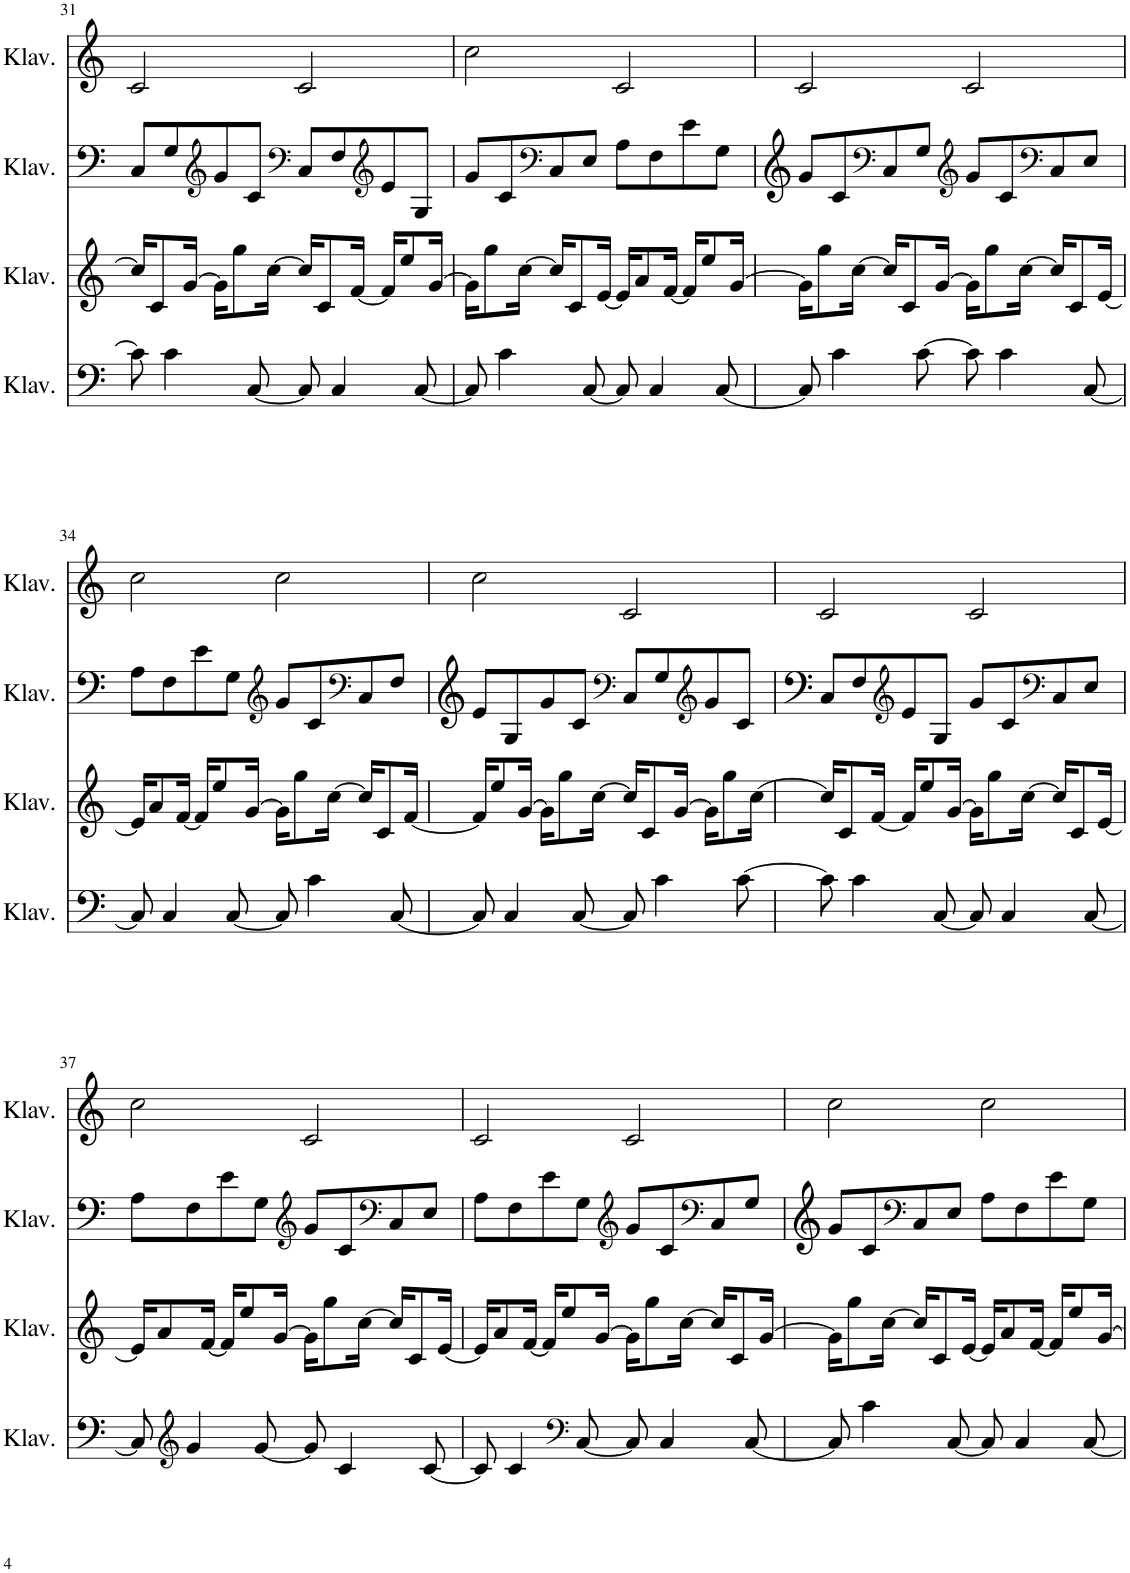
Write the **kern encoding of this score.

**kern	**kern	**kern	**kern
*part4	*part3	*part2	*part1
*staff4	*staff3	*staff2	*staff1
*I"Klavier	*I"Klavier	*I"Klavier	*I"Klavier
*I'Klav.	*I'Klav.	*I'Klav.	*I'Klav.
!!LO:PB:g=z
*clefF4	*clefG2	*clefG2	*clefG2
*k[]	*k[]	*k[]	*k[]
*M4/4	*M4/4	*M4/4	*M4/4
=31	=31	=31	=31
8c\]	16cc/KL]	8C/L	2c/
.	8c/	.	.
4c\	.	8G/	.
.	[16g/Jk	.	.
*	*	*clefG2	*
.	16g\KL]	8g/	.
.	8gg\	.	.
[8C/	.	8c/J	.
.	[16cc\Jk	.	.
*	*	*clefF4	*
8C/]	16cc/KL]	8C/L	2c/
.	8c/	.	.
4C/	.	8F/	.
.	[16f/Jk	.	.
*	*	*clefG2	*
.	16f/KL]	8e/	.
.	8ee/	.	.
[8C/	.	8G/J	.
.	[16g/Jk	.	.
=32	=32	=32	=32
8C/]	16g\KL]	8g/L	2cc\
.	8gg\	.	.
4c\	.	8c/	.
.	[16cc\Jk	.	.
*	*	*clefF4	*
.	16cc/KL]	8C/	.
.	8c/	.	.
[8C/	.	8E/J	.
.	[16e/Jk	.	.
8C/]	16e/KL]	8A\L	2c/
.	8a/	.	.
4C/	.	8F\	.
.	[16f/Jk	.	.
.	16f/KL]	8e\	.
.	8ee/	.	.
[8C/	.	8G\J	.
.	[16g/Jk	.	.
=33	=33	=33	=33
8C/]	16g\KL]	8g/L	2c/
.	8gg\	.	.
4c\	.	8c/	.
.	[16cc\Jk	.	.
*	*	*clefF4	*
.	16cc/KL]	8C/	.
.	8c/	.	.
[8c\	.	8G/J	.
.	[16g/Jk	.	.
*	*	*clefG2	*
8c\]	16g\KL]	8g/L	2c/
.	8gg\	.	.
4c\	.	8c/	.
.	[16cc\Jk	.	.
*	*	*clefF4	*
.	16cc/KL]	8C/	.
.	8c/	.	.
[8C/	.	8E/J	.
.	[16e/Jk	.	.
!!LO:LB:g=z
=34	=34	=34	=34
8C/]	16e/KL]	8A\L	2cc\
.	8a/	.	.
4C/	.	8F\	.
.	[16f/Jk	.	.
.	16f/KL]	8e\	.
.	8ee/	.	.
[8C/	.	8G\J	.
.	[16g/Jk	.	.
*	*	*clefG2	*
8C/]	16g\KL]	8g/L	2cc\
.	8gg\	.	.
4c\	.	8c/	.
.	[16cc\Jk	.	.
*	*	*clefF4	*
.	16cc/KL]	8C/	.
.	8c/	.	.
[8C/	.	8F/J	.
.	[16f/Jk	.	.
=35	=35	=35	=35
8C/]	16f/KL]	8e/L	2cc\
.	8ee/	.	.
4C/	.	8G/	.
.	[16g/Jk	.	.
.	16g\KL]	8g/	.
.	8gg\	.	.
[8C/	.	8c/J	.
.	[16cc\Jk	.	.
*	*	*clefF4	*
8C/]	16cc/KL]	8C/L	2c/
.	8c/	.	.
4c\	.	8G/	.
.	[16g/Jk	.	.
*	*	*clefG2	*
.	16g\KL]	8g/	.
.	8gg\	.	.
[8c\	.	8c/J	.
.	[16cc\Jk	.	.
=36	=36	=36	=36
8c\]	16cc/KL]	8C/L	2c/
.	8c/	.	.
4c\	.	8F/	.
.	[16f/Jk	.	.
*	*	*clefG2	*
.	16f/KL]	8e/	.
.	8ee/	.	.
[8C/	.	8G/J	.
.	[16g/Jk	.	.
8C/]	16g\KL]	8g/L	2c/
.	8gg\	.	.
4C/	.	8c/	.
.	[16cc\Jk	.	.
*	*	*clefF4	*
.	16cc/KL]	8C/	.
.	8c/	.	.
[8C/	.	8E/J	.
.	[16e/Jk	.	.
!!LO:LB:g=z
=37	=37	=37	=37
8C/]	16e/KL]	8A\L	2cc\
.	8a/	.	.
*clefG2	*	*	*
4g/	.	8F\	.
.	[16f/Jk	.	.
.	16f/KL]	8e\	.
.	8ee/	.	.
[8g/	.	8G\J	.
.	[16g/Jk	.	.
*	*	*clefG2	*
8g/]	16g\KL]	8g/L	2c/
.	8gg\	.	.
4c/	.	8c/	.
.	[16cc\Jk	.	.
*	*	*clefF4	*
.	16cc/KL]	8C/	.
.	8c/	.	.
[8c/	.	8E/J	.
.	[16e/Jk	.	.
=38	=38	=38	=38
8c/]	16e/KL]	8A\L	2c/
.	8a/	.	.
4c/	.	8F\	.
.	[16f/Jk	.	.
.	16f/KL]	8e\	.
.	8ee/	.	.
*clefF4	*	*	*
[8C/	.	8G\J	.
.	[16g/Jk	.	.
*	*	*clefG2	*
8C/]	16g\KL]	8g/L	2c/
.	8gg\	.	.
4C/	.	8c/	.
.	[16cc\Jk	.	.
*	*	*clefF4	*
.	16cc/KL]	8C/	.
.	8c/	.	.
[8C/	.	8G/J	.
.	[16g/Jk	.	.
=39	=39	=39	=39
8C/]	16g\KL]	8g/L	2cc\
.	8gg\	.	.
4c\	.	8c/	.
.	[16cc\Jk	.	.
*	*	*clefF4	*
.	16cc/KL]	8C/	.
.	8c/	.	.
[8C/	.	8E/J	.
.	[16e/Jk	.	.
8C/]	16e/KL]	8A\L	2cc\
.	8a/	.	.
4C/	.	8F\	.
.	[16f/Jk	.	.
.	16f/KL]	8e\	.
.	8ee/	.	.
[8C/	.	8G\J	.
.	[16g/Jk	.	.
=	=	=	=
*-	*-	*-	*-
